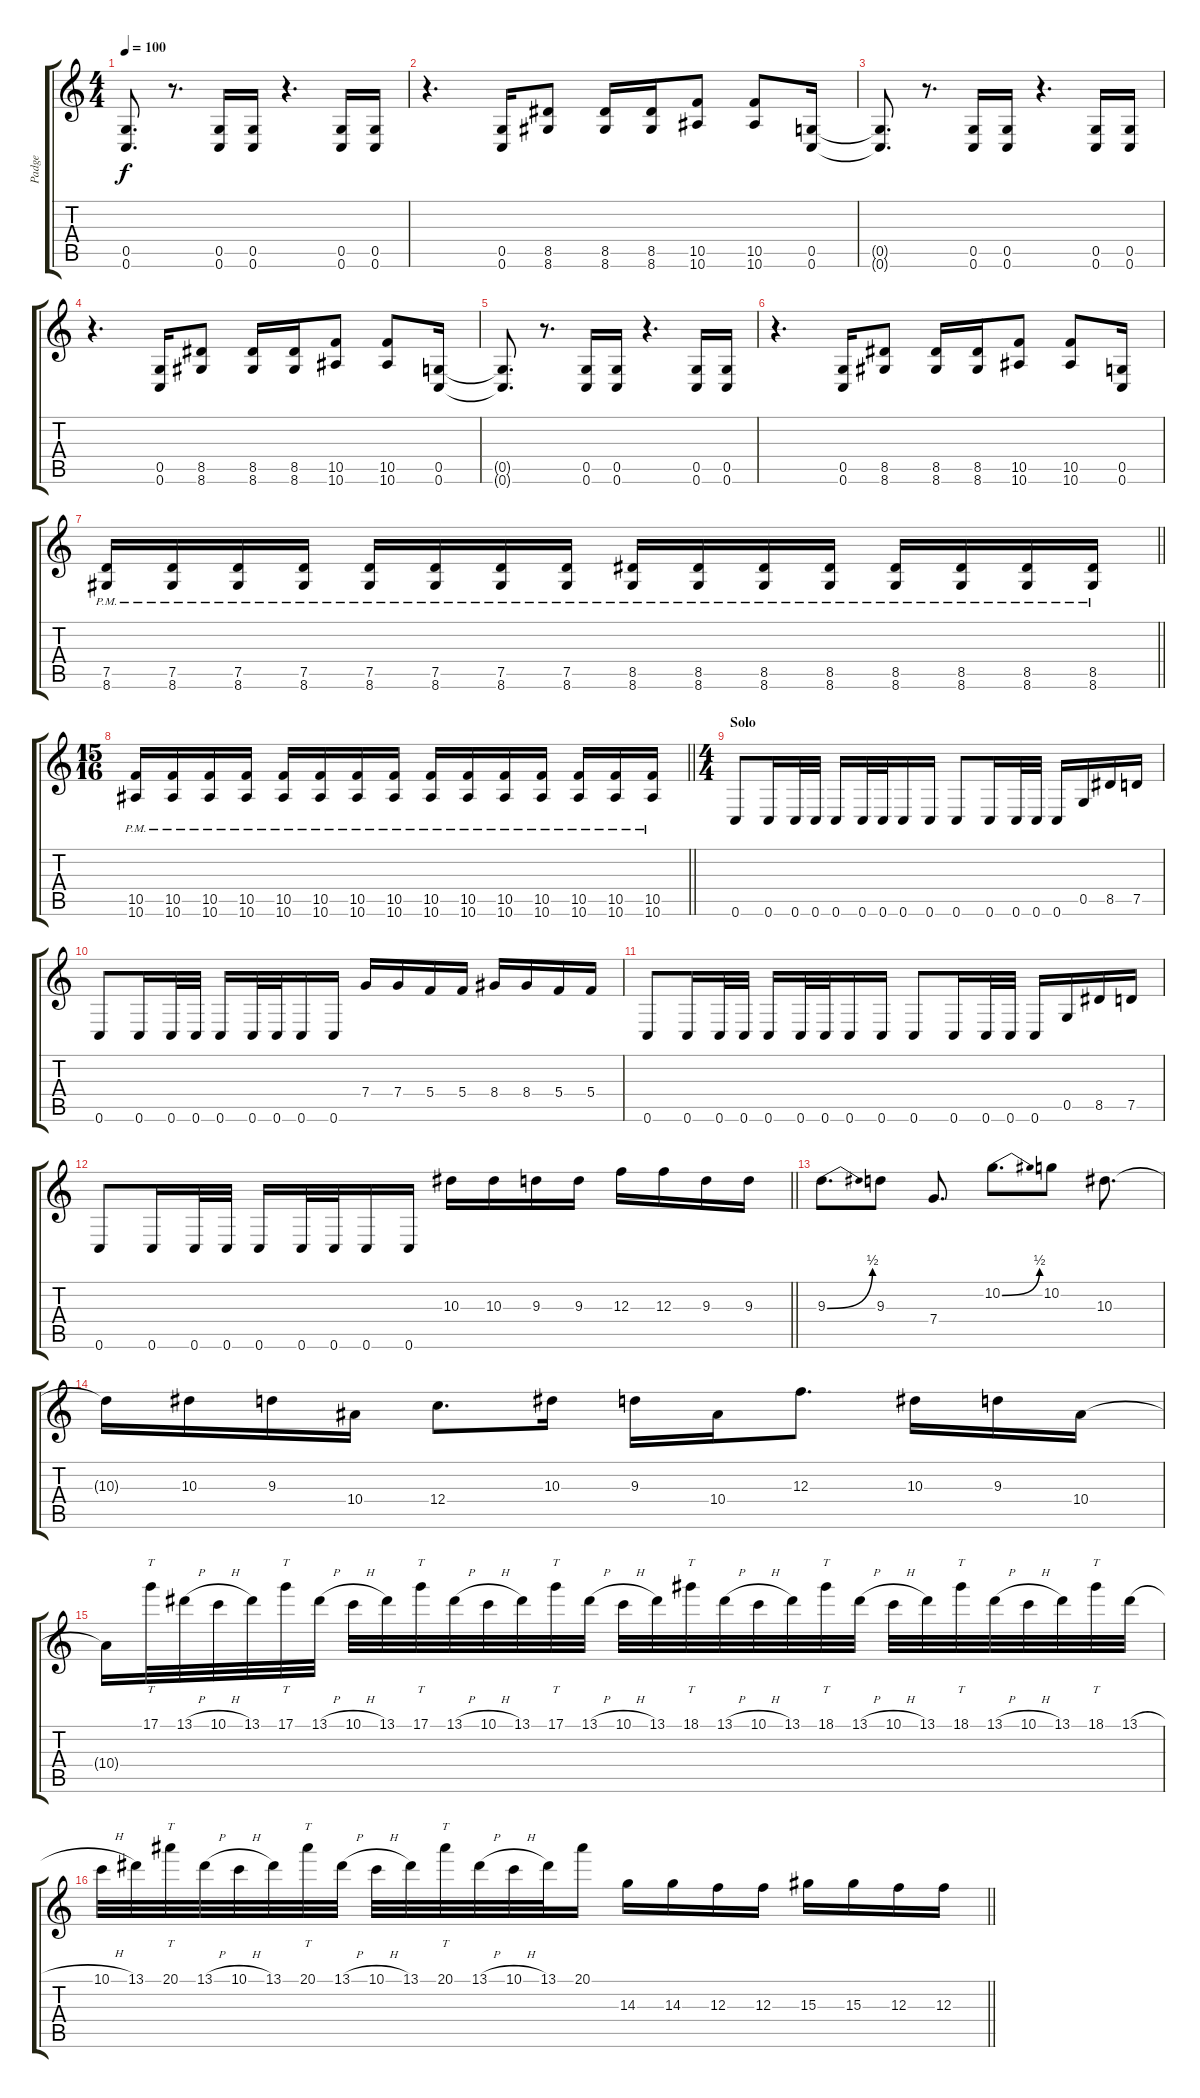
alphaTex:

\track ("Padge" "Padge") {instrument distortionguitar}
\staff {score tabs}
\tuning (D4 A3 F3 C3 G2 C2) {hide}
\ts (4 4)
\tempo 100
\clef g2
\ks c
(0.5{t} 0.6{t}).8{d dy f} r.8{d} (0.5 0.6).16 (0.5 0.6).16 r.4{d} (0.5 0.6).16 (0.5 0.6).16 |
r.4{d} (0.5 0.6).16 (8.5 8.6).8 (8.5 8.6).16 (8.5 8.6).16 (10.5 10.6).8 (10.5 10.6).8 (0.5 0.6).16 |
(0.5{t} 0.6{t}).8{d} r.8{d} (0.5 0.6).16 (0.5 0.6).16 r.4{d} (0.5 0.6).16 (0.5 0.6).16 |
r.4{d} (0.5 0.6).16 (8.5 8.6).8 (8.5 8.6).16 (8.5 8.6).16 (10.5 10.6).8 (10.5 10.6).8 (0.5 0.6).16 |
(0.5{t} 0.6{t}).8{d} r.8{d} (0.5 0.6).16 (0.5 0.6).16 r.4{d} (0.5 0.6).16 (0.5 0.6).16 |
r.4{d} (0.5 0.6).16 (8.5 8.6).8 (8.5 8.6).16 (8.5 8.6).16 (10.5 10.6).8 (10.5 10.6).8 (0.5 0.6).16 |
\barLineRight lightlight
(7.5{pm} 8.6{pm}).16 (7.5{pm} 8.6{pm}).16 (7.5{pm} 8.6{pm}).16 (7.5{pm} 8.6{pm}).16 (7.5{pm} 8.6{pm}).16 (7.5{pm} 8.6{pm}).16 (7.5{pm} 8.6{pm}).16 (7.5{pm} 8.6{pm}).16 (8.5{pm} 8.6{pm}).16 (8.5{pm} 8.6{pm}).16 (8.5{pm} 8.6{pm}).16 (8.5{pm} 8.6{pm}).16 (8.5{pm} 8.6{pm}).16 (8.5{pm} 8.6{pm}).16 (8.5{pm} 8.6{pm}).16 (8.5{pm} 8.6{pm}).16 |
\ts (15 16)
\barLineRight lightlight
(10.5{pm} 10.6{pm}).16 (10.5{pm} 10.6{pm}).16 (10.5{pm} 10.6{pm}).16 (10.5{pm} 10.6{pm}).16 (10.5{pm} 10.6{pm}).16 (10.5{pm} 10.6{pm}).16 (10.5{pm} 10.6{pm}).16 (10.5{pm} 10.6{pm}).16 (10.5{pm} 10.6{pm}).16 (10.5{pm} 10.6{pm}).16 (10.5{pm} 10.6{pm}).16 (10.5{pm} 10.6{pm}).16 (10.5{pm} 10.6{pm}).16 (10.5{pm} 10.6{pm}).16 (10.5{pm} 10.6{pm}).16 |
\ts (4 4)
\section ("" "Solo")
0.6.8 0.6.16 0.6.32 0.6.32 0.6.16 0.6.32 0.6.32 0.6.16 0.6.16 0.6.8 0.6.16 0.6.32 0.6.32 0.6.16 0.5.16 8.5.16 7.5.16 |
0.6.8 0.6.16 0.6.32 0.6.32 0.6.16 0.6.32 0.6.32 0.6.16 0.6.16 7.4.16 7.4.16 5.4.16 5.4.16 8.4.16 8.4.16 5.4.16 5.4.16 |
0.6.8 0.6.16 0.6.32 0.6.32 0.6.16 0.6.32 0.6.32 0.6.16 0.6.16 0.6.8 0.6.16 0.6.32 0.6.32 0.6.16 0.5.16 8.5.16 7.5.16 |
\barLineRight lightlight
0.6.8 0.6.16 0.6.32 0.6.32 0.6.16 0.6.32 0.6.32 0.6.16 0.6.16 10.3.16 10.3.16 9.3.16 9.3.16 12.3.16 12.3.16 9.3.16 9.3.16 |
9.3{be (bend 0 0 60 2)}.8{d} 9.3.8 7.4.8{d} 10.2{be (bend 0 0 60 2)}.8{d} 10.2.8 10.3.8{d} |
10.3{t}.16 10.3.16 9.3.16 10.4.16 12.4.8{d} 10.3.16 9.3.16 10.4.16 12.3.8{d} 10.3.16 9.3.16 10.4.16 |
10.4{t}.16 17.1.32{tt} 13.1{h}.32 10.1{h}.32 13.1.32 17.1.32{tt} 13.1{h}.32 10.1{h}.32 13.1.32 17.1.32{tt} 13.1{h}.32 10.1{h}.32 13.1.32 17.1.32{tt} 13.1{h}.32 10.1{h}.32 13.1.32 18.1.32{tt} 13.1{h}.32 10.1{h}.32 13.1.32 18.1.32{tt} 13.1{h}.32 10.1{h}.32 13.1.32 18.1.32{tt} 13.1{h}.32 10.1{h}.32 13.1.32 18.1.32{tt} 13.1{h}.32 |
\barLineRight lightlight
10.1{h}.32 13.1.32 20.1.32{tt} 13.1{h}.32 10.1{h}.32 13.1.32 20.1.32{tt} 13.1{h}.32 10.1{h}.32 13.1.32 20.1.32{tt} 13.1{h}.32 10.1{h}.32 13.1.32 20.1.16 14.3.16 14.3.16 12.3.16 12.3.16 15.3.16 15.3.16 12.3.16 12.3.16
